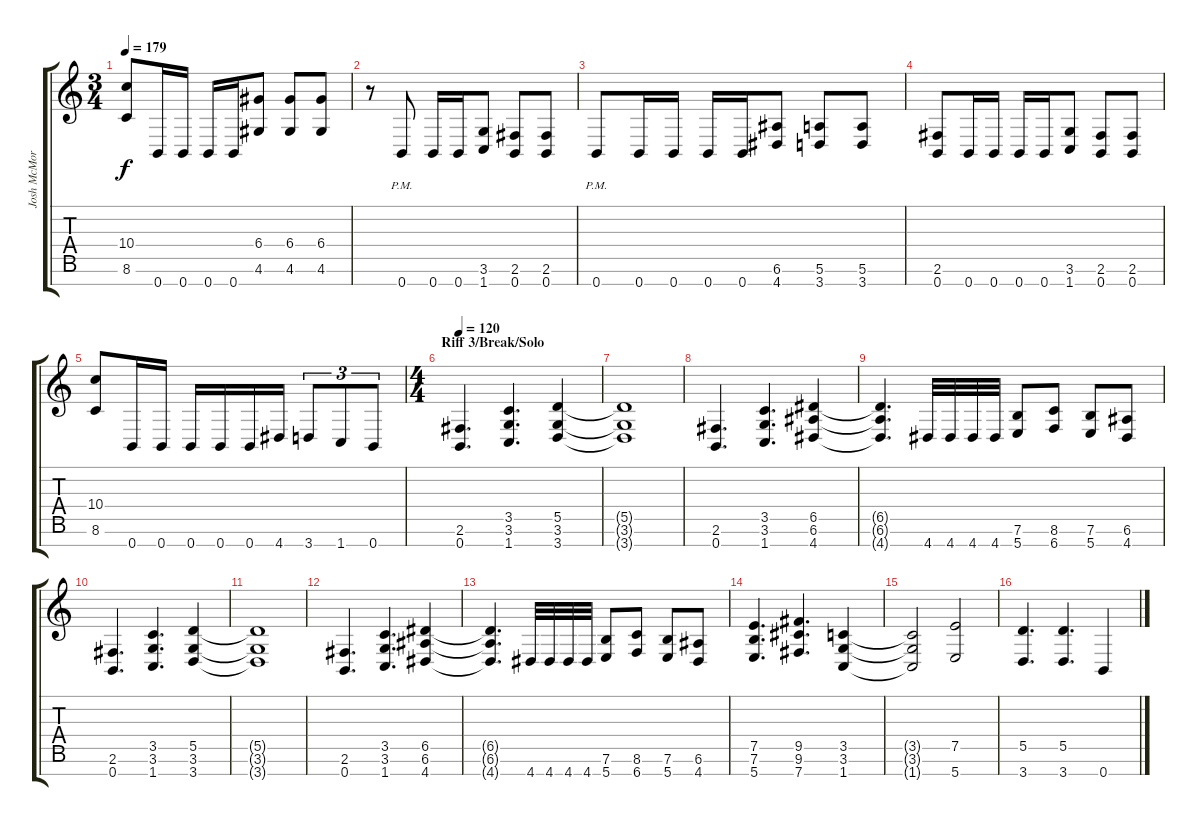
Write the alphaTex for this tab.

\track ("Josh McMorran" "Josh McMor") {instrument distortionguitar}
\staff {score tabs}
\tuning (E4 B3 G3 D3 A2 E2 B1) {hide}
\ts (3 4)
\tempo 179
\clef g2
\ks c
(10.4 8.6).8{dy f} 0.7.16 0.7.16 0.7.16 0.7.16 (6.4 4.6).8 (6.4 4.6).8 (6.4 4.6).8 |
r.8 0.7{pm}.8 0.7.16 0.7.16 (3.6 1.7).8 (2.6 0.7).8 (2.6 0.7).8 |
0.7{pm}.8 0.7.16 0.7.16 0.7.16 0.7.16 (6.6 4.7).8 (5.6 3.7).8 (5.6 3.7).8 |
(2.6 0.7).8 0.7.16 0.7.16 0.7.16 0.7.16 (3.6 1.7).8 (2.6 0.7).8 (2.6 0.7).8 |
(10.4 8.6).8 0.7.16 0.7.16 0.7.16 0.7.16 0.7.16 4.7.16 3.7.8{tu (3 2)} 1.7.8{tu (3 2)} 0.7.8{tu (3 2)} |
\ts (4 4)
\section ("" "Riff 3/Break/Solo")
\tempo 120
(2.6 0.7).4{d} (3.5 3.6 1.7).4{d} (5.5 3.6 3.7).4 |
(5.5{t} 3.6{t} 3.7{t}).1 |
(2.6 0.7).4{d} (3.5 3.6 1.7).4{d} (6.5 6.6 4.7).4 |
(6.5{t} 6.6{t} 4.7{t}).4{d} 4.7.32 4.7.32 4.7.32 4.7.32 (7.6 5.7).8 (8.6 6.7).8 (7.6 5.7).8 (6.6 4.7).8 |
(2.6 0.7).4{d} (3.5 3.6 1.7).4{d} (5.5 3.6 3.7).4 |
(5.5{t} 3.6{t} 3.7{t}).1 |
(2.6 0.7).4{d} (3.5 3.6 1.7).4{d} (6.5 6.6 4.7).4 |
(6.5{t} 6.6{t} 4.7{t}).4{d} 4.7.32 4.7.32 4.7.32 4.7.32 (7.6 5.7).8 (8.6 6.7).8 (7.6 5.7).8 (6.6 4.7).8 |
(7.5 7.6 5.7).4{d} (9.5 9.6 7.7).4{d} (3.5 3.6 1.7).4 |
(3.5{t} 3.6{t} 1.7{t}).2 (7.5 5.7).2 |
(5.5 3.7).4{d} (5.5 3.7).4{d} 0.7.4
